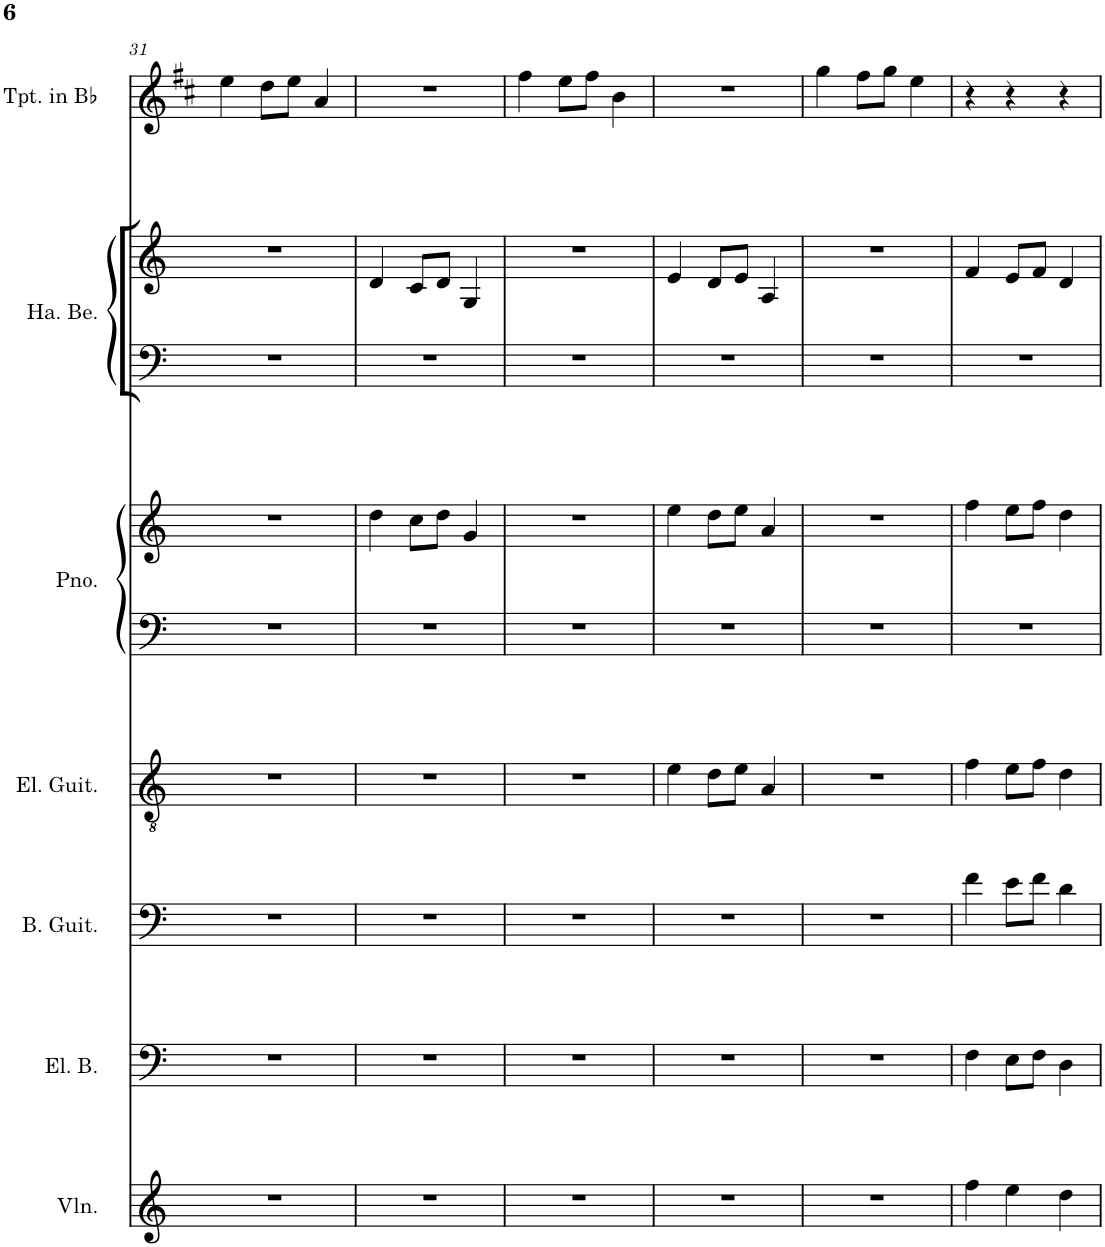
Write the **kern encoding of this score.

**kern	**kern	**kern	**kern	**kern	**kern	**kern	**kern	**kern
*part7	*part6	*part5	*part4	*part3	*part3	*part2	*part2	*part1
*staff9	*staff8	*staff7	*staff6	*staff5	*staff4	*staff3	*staff2	*staff1
*I"Violin	*I"Electric Bass	*I"Bass Guitar	*I"Electric Guitar	*I"Grand Piano	*	*I"Hand Bells	*	*I"Trumpet in Bb
*I'Vln.	*I'El. B.	*I'B. Guit.	*I'El. Guit.	*I'Pno.	*	*I'Ha. Be.	*	*I'Tpt. in Bb
!!LO:PB:g=z
*clefG2	*clefF4	*clefF4	*clefGv2	*clefF4	*clefG2	*clefF4	*clefG2	*clefG2
*	*Trd7c12	*Trd7c12	*	*	*	*Trd-7c-12	*Trd-7c-12	*Trd1c2
*k[]	*k[]	*k[]	*k[]	*k[]	*k[]	*k[]	*k[]	*k[f#c#]
*M3/4	*M3/4	*M3/4	*M3/4	*M3/4	*M3/4	*M3/4	*M3/4	*M3/4
=31	=31	=31	=31	=31	=31	=31	=31	=31
2.r	2.r	2.r	2.r	2.r	2.r	2.r	2.r	4ee\
.	.	.	.	.	.	.	.	8dd\L
.	.	.	.	.	.	.	.	8ee\J
.	.	.	.	.	.	.	.	4a/
=32	=32	=32	=32	=32	=32	=32	=32	=32
2.r	2.r	2.r	2.r	2.r	4dd\	2.r	4d/	2.r
.	.	.	.	.	8cc\L	.	8c/L	.
.	.	.	.	.	8dd\J	.	8d/J	.
.	.	.	.	.	4g/	.	4G/	.
=33	=33	=33	=33	=33	=33	=33	=33	=33
2.r	2.r	2.r	2.r	2.r	2.r	2.r	2.r	4ff#\
.	.	.	.	.	.	.	.	8ee\L
.	.	.	.	.	.	.	.	8ff#\J
.	.	.	.	.	.	.	.	4b\
=34	=34	=34	=34	=34	=34	=34	=34	=34
2.r	2.r	2.r	4e\	2.r	4ee\	2.r	4e/	2.r
.	.	.	8d\L	.	8dd\L	.	8d/L	.
.	.	.	8e\J	.	8ee\J	.	8e/J	.
.	.	.	4A/	.	4a/	.	4A/	.
=35	=35	=35	=35	=35	=35	=35	=35	=35
2.r	2.r	2.r	2.r	2.r	2.r	2.r	2.r	4gg\
.	.	.	.	.	.	.	.	8ff#\L
.	.	.	.	.	.	.	.	8gg\J
.	.	.	.	.	.	.	.	4ee\
=36	=36	=36	=36	=36	=36	=36	=36	=36
4ff\	4F\	4f\	4f\	2.r	4ff\	2.r	4f/	4r
4ee\	8E\L	8e\L	8e\L	.	8ee\L	.	8e/L	4r
.	8F\J	8f\J	8f\J	.	8ff\J	.	8f/J	.
4dd\	4D\	4d\	4d\	.	4dd\	.	4d/	4r
=	=	=	=	=	=	=	=	=
*-	*-	*-	*-	*-	*-	*-	*-	*-
